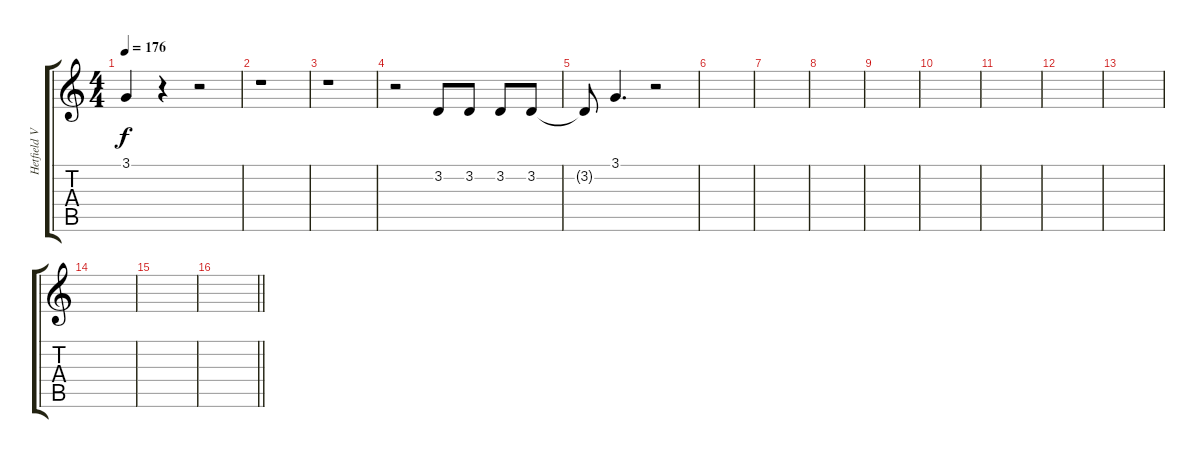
\track ("Hetfield Vocals" "Hetfield V") {instrument lead6voice}
\staff {score tabs}
\tuning (E4 B3 G3 D3 A2 E2) {hide}
\ts (4 4)
\tempo 176
\clef g2
\ks c
3.1{t}.4{dy f} r.4 r.2 |
r.1 |
r.1 |
r.2 3.2.8 3.2.8 3.2.8 3.2.8 |
3.2{t}.8 3.1.4{d} r.2 |
|
|
|
|
|
|
|
|
|
|
\barLineRight lightlight
